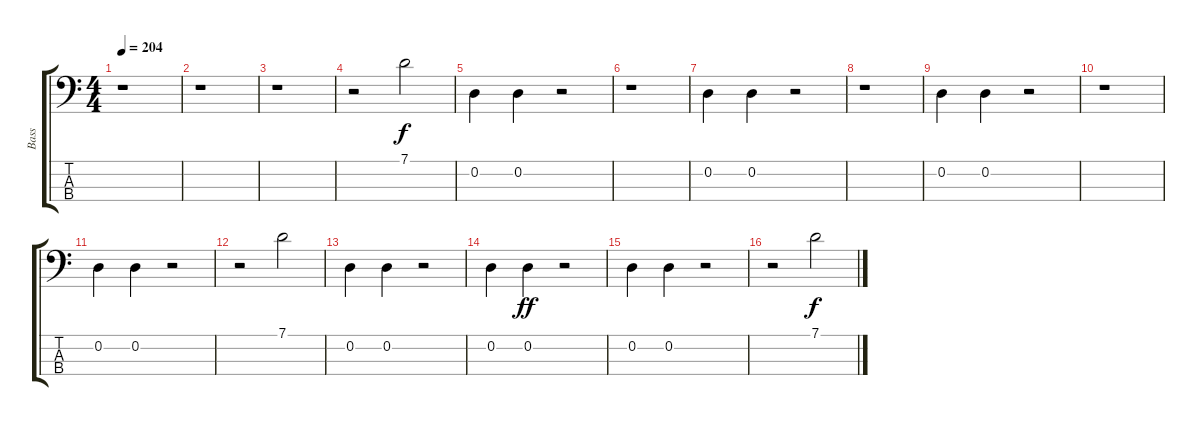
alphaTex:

\track ("Bass" "Bass") {instrument electricbassfinger}
\staff {score tabs}
\tuning (G2 D2 A1 E1) {hide}
\ts (4 4)
\tempo 204
\clef f4
\ks c
r.1{dy fff} |
r.1 |
r.1 |
r.2 7.1.2{dy f} |
0.2.4 0.2.4 r.2 |
r.1 |
0.2.4 0.2.4 r.2 |
r.1 |
0.2.4 0.2.4 r.2 |
r.1 |
0.2.4 0.2.4 r.2 |
r.2 7.1.2 |
0.2.4 0.2.4 r.2 |
0.2.4 0.2.4{dy ff} r.2 |
0.2.4 0.2.4 r.2 |
r.2 7.1.2{dy f}
